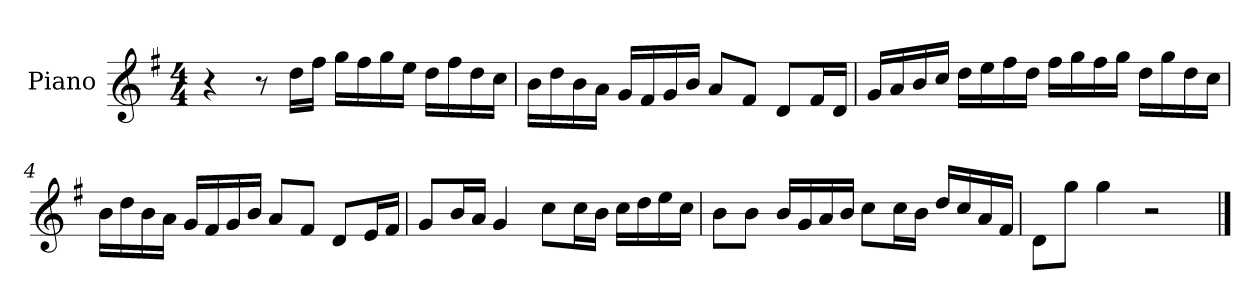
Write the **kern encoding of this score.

**kern
*part1
*staff1
*I"Piano
*I'P-no
*clefG2
*k[f#]
*M4/4
*MM90
=1
4r
8r
16dd\LL
16ff#\JJ
16gg\LL
16ff#\
16gg\
16ee\JJ
16dd\LL
16ff#\
16dd\
16cc\JJ
=2
16b\LL
16dd\
16b\
16a\JJ
16g/LL
16f#/
16g/
16b/JJ
8a/L
8f#/J
8d/L
16f#/L
16d/JJ
=3
16g/LL
16a/
16b/
16cc/JJ
16dd\LL
16ee\
16ff#\
16dd\JJ
16ff#\LL
16gg\
16ff#\
16gg\JJ
16dd\LL
16gg\
16dd\
16cc\JJ
!!LO:LB:g=z
=4
16b\LL
16dd\
16b\
16a\JJ
16g/LL
16f#/
16g/
16b/JJ
8a/L
8f#/J
8d/L
16e/L
16f#/JJ
=5
8g/L
16b/L
16a/JJ
4g/
8cc\L
16cc\L
16b\JJ
16cc\LL
16dd\
16ee\
16cc\JJ
=6
8b\L
8b\J
16b/LL
16g/
16a/
16b/JJ
8cc\L
16cc\L
16b\JJ
16dd/LL
16cc/
16a/
16f#/JJ
=7
8d\L
8gg\J
4gg\
2r
==
*-
